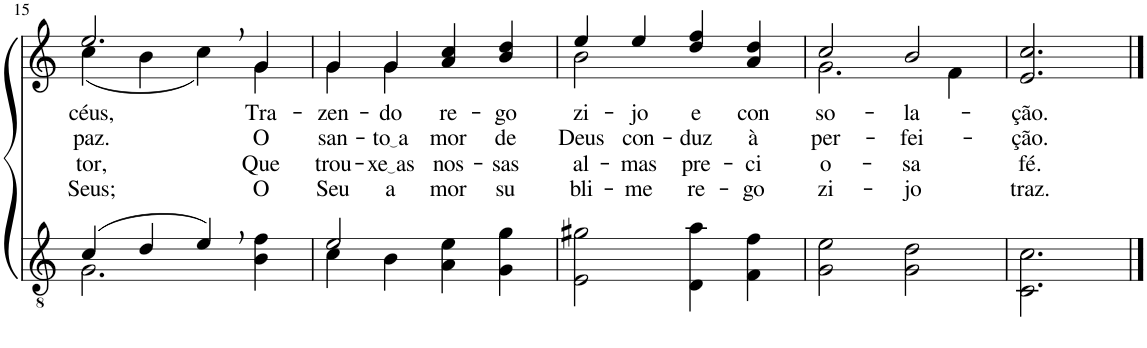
**kern	**kern	**text	**text	**text	**text
*part2	*part1	*part1	*part1	*part1	*part1
*staff2	*staff1	*staff1	*staff1	*staff1	*staff1
*I"Parte III e IV	*I"Parte I e II	*	*	*	*
!!LO:PB:g=z
*clefGv2	*clefG2	*	*	*	*
*Trd4c7	*Trd4c7	*	*	*	*
*k[]	*k[]	*	*	*	*
*M4/4	*M4/4	*	*	*	*
=15	=15	=15	=15	=15	=15
*^	*^	*	*	*	*
!	!	!	!	!LO:LY:b	!LO:LY:b	!LO:LY:b	!LO:LY:b
4c/	2.G\	2.ee,/	(4cc\	céus,	paz.	-tor,	Seus;
4d/	.	.	4b\	.	.	.	.
4e,/	.	.	4cc\)	.	.	.	.
!	!	!	!	!LO:LY:b	!LO:LY:b	!LO:LY:b	!LO:LY:b
4ryy	4B\ 4f\	4g/	4g\	Tra-	O	Que	O
=16	=16	=16	=16	=16	=16	=16	=16
!	!	!	!	!LO:LY:b	!LO:LY:b	!LO:LY:b	!LO:LY:b
2e/	4c\	4g/	4g\	-zen-	san-	trou-	Seu
!	!	!	!	!LO:LY:b	!LO:LY:b	!LO:LY:b	!LO:LY:b
.	4B\	4g/	4g\	-do	to a	xe as	a-
!	!	!	!	!LO:LY:b	!LO:LY:b	!LO:LY:b	!LO:LY:b
2ryy	4A\ 4e\	4a/ 4cc/	2ryy	re-	-mor	nos-	-mor
!	!	!	!	!LO:LY:b	!LO:LY:b	!LO:LY:b	!LO:LY:b
.	4G\ 4g\	4b/ 4dd/	.	-go-	de	-sas	su-
=17	=17	=17	=17	=17	=17	=17	=17
!	!	!	!	!LO:LY:b	!LO:LY:b	!LO:LY:b	!LO:LY:b
*v	*v	*	*	*	*	*	*
2E\ 2g#X\	4ee/	2b\	-zi-	Deus	al-	-bli-
!	!	!	!LO:LY:b	!LO:LY:b	!LO:LY:b	!LO:LY:b
.	4ee/	.	-jo	con-	-mas	-me
!	!	!	!LO:LY:b	!LO:LY:b	!LO:LY:b	!LO:LY:b
4D\ 4a\	4dd/ 4ff/	2ryy	e	-duz	pre-	re-
!	!	!	!LO:LY:b	!LO:LY:b	!LO:LY:b	!LO:LY:b
4F\ 4f\	4a/ 4dd/	.	con-	à	-ci-	-go-
=18	=18	=18	=18	=18	=18	=18
!	!	!	!LO:LY:b	!LO:LY:b	!LO:LY:b	!LO:LY:b
2G\ 2e\	2cc/	2.g\	-so-	per-	-o-	-zi-
!	!	!	!LO:LY:b	!LO:LY:b	!LO:LY:b	!LO:LY:b
2G\ 2d\	2b/	.	-la-	-fei-	-sa	-jo
.	.	4f\	.	.	.	.
=19	=19	=19	=19	=19	=19	=19
!	!	!	!LO:LY:b	!LO:LY:b	!LO:LY:b	!LO:LY:b
*	*v	*v	*	*	*	*
2.C\ 2.c\	2.e/ 2.cc/	-ção.	-ção.	fé.	traz.
==	==	==	==	==	==
*-	*-	*-	*-	*-	*-
